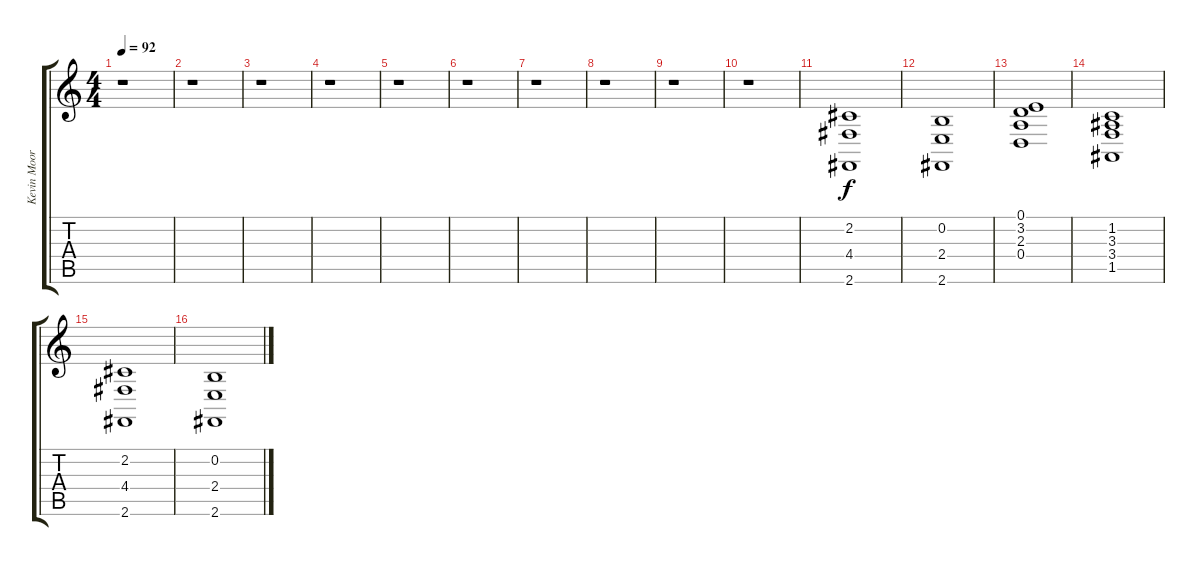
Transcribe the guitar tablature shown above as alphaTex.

\track ("Kevin Moore (organ)" "Kevin Moor") {instrument lead1square}
\staff {score tabs}
\tuning (E4 B3 G3 D3 A2 E2) {hide}
\ts (4 4)
\tempo 92
\clef g2
\ks c
r.1{dy f} |
r.1 |
r.1 |
r.1 |
r.1 |
r.1 |
r.1 |
r.1 |
r.1 |
r.1 |
(2.2 4.4 2.6).1{volume 9} |
(0.2 2.4 2.6).1 |
(0.1 3.2 2.3 0.4).1 |
(1.2 3.3 3.4 1.5).1 |
(2.2 4.4 2.6).1 |
(0.2 2.4 2.6).1
